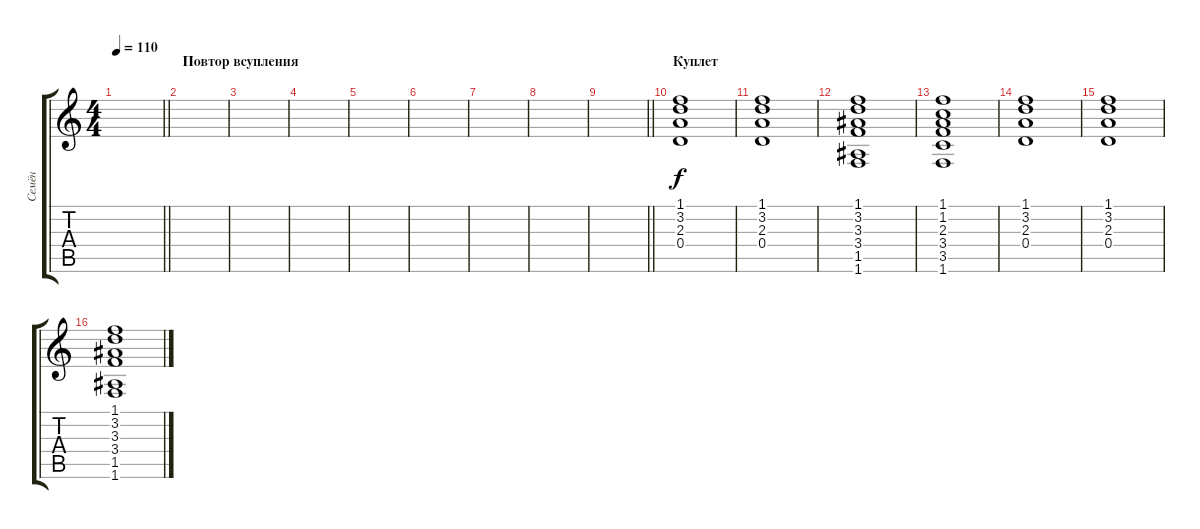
\track ("Семён" "Семён") {instrument acousticguitarsteel}
\staff {score tabs}
\tuning (E4 B3 G3 D3 A2 E2) {hide}
\ts (4 4)
\tempo 110
\clef g2
\barLineRight lightlight
\ks c
|
\section ("" "Повтор всупления")
|
|
|
|
|
|
|
\barLineRight lightlight
|
\section ("" "Куплет")
(1.1 3.2 2.3 0.4).1 |
(1.1 3.2 2.3 0.4).1 |
(1.1 3.2 3.3 3.4 1.5 1.6).1 |
(1.1 1.2 2.3 3.4 3.5 1.6).1 |
(1.1 3.2 2.3 0.4).1 |
(1.1 3.2 2.3 0.4).1 |
(1.1 3.2 3.3 3.4 1.5 1.6).1
